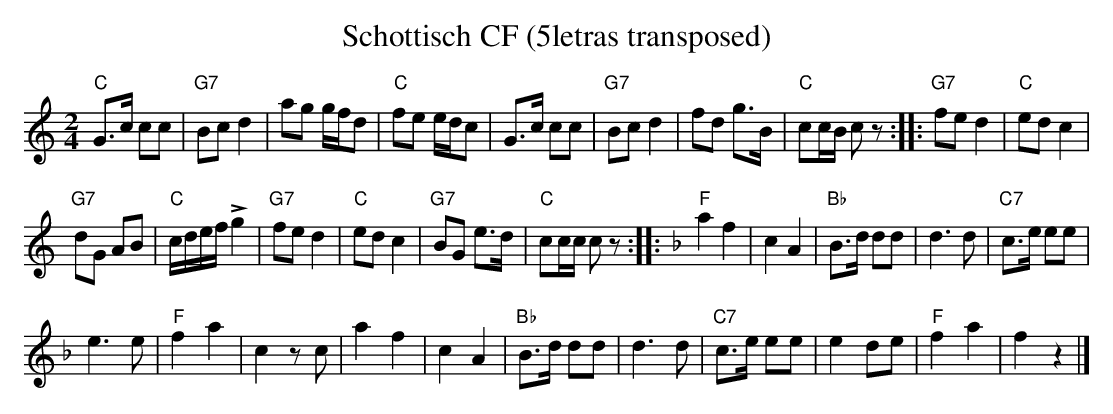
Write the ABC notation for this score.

X:1
T: Schottisch CF (5letras transposed)
M:2/4
L:1/8
K:C %%MIDI gchordon
 "C"G>c cc | "G7"Bcd2 | ag g/f/d | "C"fe e/d/c | G>c cc | "G7"Bcd2 | fd g>B | "C"cc/B/ cz ::"G7"fed2 | "C"edc2 |
"G7"dG AB | "C"c/d/e/f/ !>!g2 |  "G7"fed2 | "C"edc2 | "G7"BG e>d | "C"cc/c/ cz :: [K:F] "F"a2f2 | c2A2 | "Bb"B>d dd | d3d | "C7"c>e ee |
e3e | "F"f2a2 | c2zc | a2f2 | c2A2 | "Bb"B>d dd | d3d | "C7"c>e ee | e2 de | "F"f2a2 | f2z2 |]
